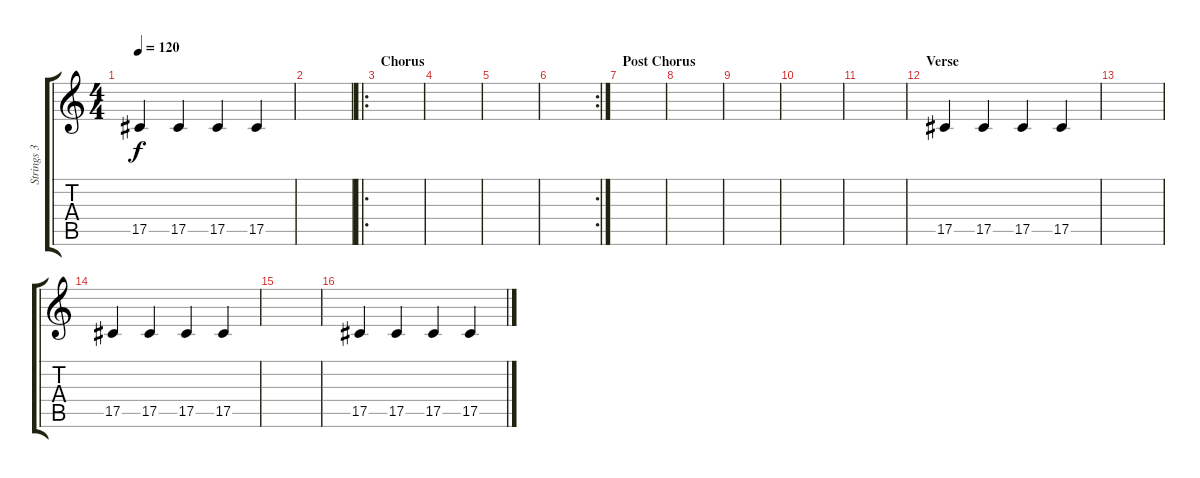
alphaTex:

\track ("Strings 3" "Strings 3") {instrument pizzicatostrings}
\staff {score tabs}
\tuning (Eb4 Bb3 Gb3 Db3 Ab2 Eb2) {hide}
\ts (4 4)
\tempo 120
\clef g2
\ks c
17.5.4{dy f} 17.5.4 17.5.4 17.5.4 |
|
\ro
\section ("" "Chorus")
|
|
|
\rc 2
|
\section ("" "Post Chorus")
|
|
|
|
|
\section ("" "Verse")
17.5.4 17.5.4 17.5.4 17.5.4 |
|
17.5.4 17.5.4 17.5.4 17.5.4 |
|
17.5.4 17.5.4 17.5.4 17.5.4
